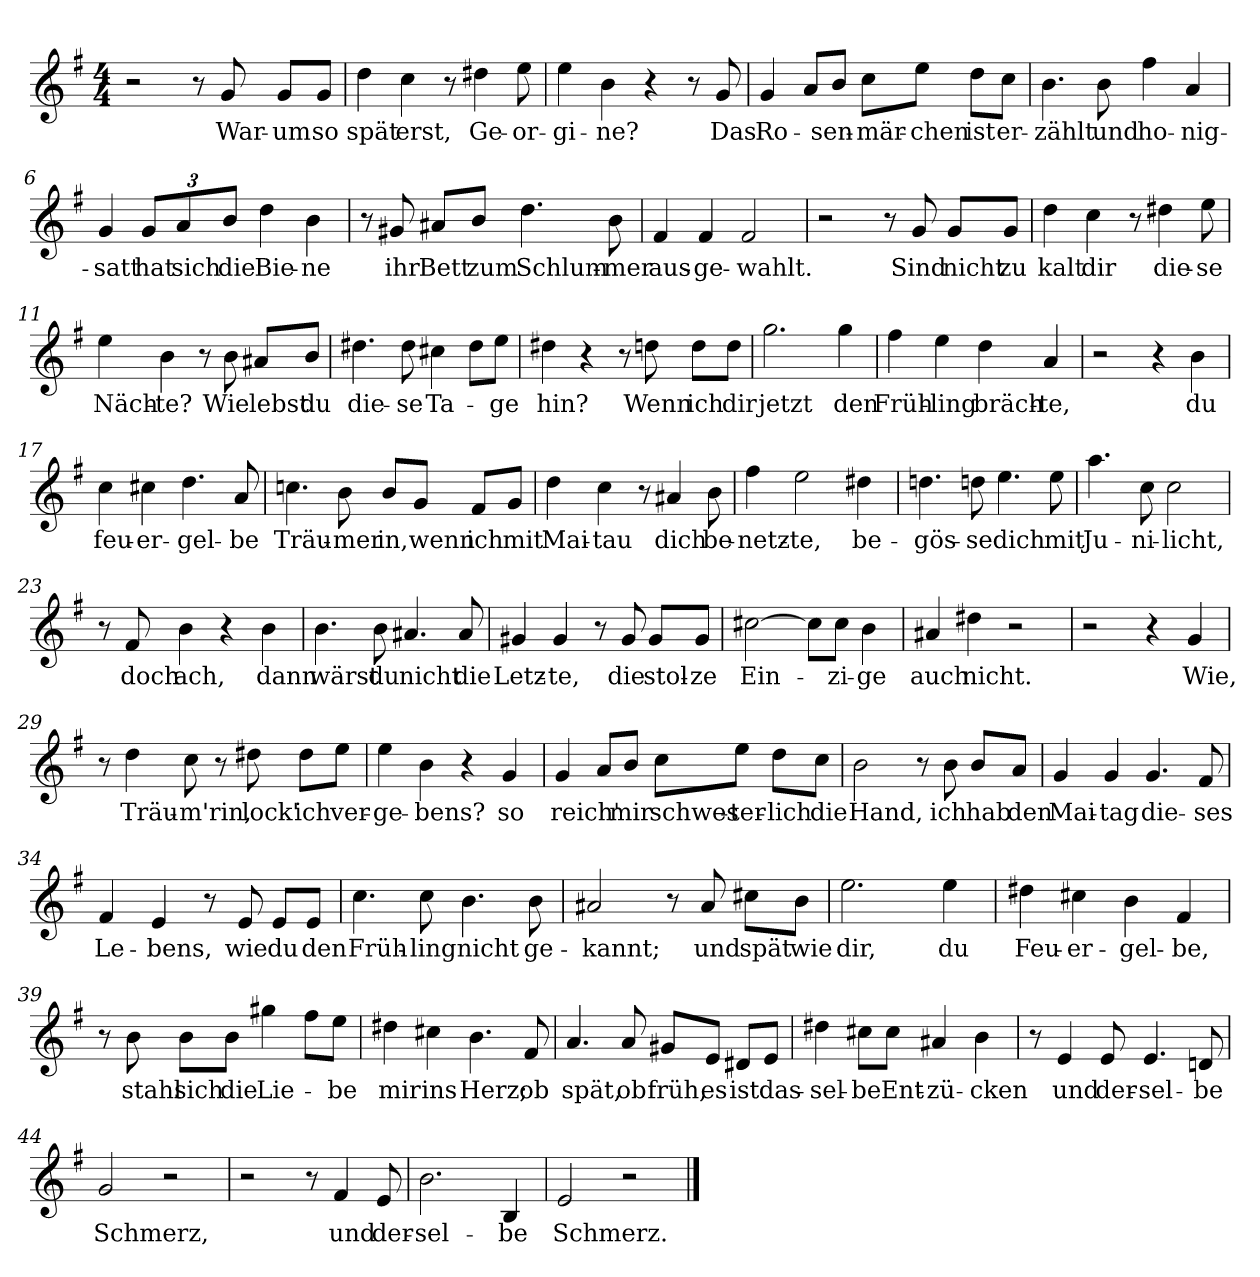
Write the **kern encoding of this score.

**kern	**text
*part1	*part1
*staff1	*staff1
*clefG2	*
*k[f#]	*
*M4/4	*
=1	=1
2r	.
8r	.
!	!LO:LY:b
8g/	War-
!	!LO:LY:b
8g/L	-um
!	!LO:LY:b
8g/J	so
=2	=2
!	!LO:LY:b
4dd\	spät
!	!LO:LY:b
4cc\	erst,
8r	.
!	!LO:LY:b
4dd#X\	Ge-
!	!LO:LY:b
8ee\	-or-
=3	=3
!	!LO:LY:b
4ee\	-gi-
!	!LO:LY:b
4b\	-ne?
4r	.
8r	.
!	!LO:LY:b
8g/	Das
=4	=4
!	!LO:LY:b
4g/	Ro-
8a/L	.
!	!LO:LY:b
8b/J	-sen-
!	!LO:LY:b
8cc\L	-mär-
!	!LO:LY:b
8ee\J	-chen
!	!LO:LY:b
8dd\L	ist
!	!LO:LY:b
8cc\J	er-
=5	=5
!	!LO:LY:b
4.b\	-zählt
!	!LO:LY:b
8b\	und
!	!LO:LY:b
4ff#\	ho-
!	!LO:LY:b
4a/	-nig-
=6	=6
!	!LO:LY:b
4g/	-satt
!	!LO:LY:b
12g/L	hat
!	!LO:LY:b
12a/	sich
!	!LO:LY:b
12b/J	die
!	!LO:LY:b
4dd\	Bie-
!	!LO:LY:b
4b\	-ne
!!LO:LB:g=z
=7	=7
8r	.
!	!LO:LY:b
8g#X/	ihr
!	!LO:LY:b
8a#X/L	Bett
!	!LO:LY:b
8b/J	zum
!	!LO:LY:b
4.dd\	Schlum-
!	!LO:LY:b
8b\	-mer
=8	=8
!	!LO:LY:b
4f#/	aus-
!	!LO:LY:b
4f#/	-ge-
!	!LO:LY:b
2f#/	-wahlt.
=9	=9
2r	.
8r	.
!	!LO:LY:b
8g/	Sind
!	!LO:LY:b
8g/L	nicht
!	!LO:LY:b
8g/J	zu
=10	=10
!	!LO:LY:b
4dd\	kalt
!	!LO:LY:b
4cc\	dir
8r	.
!	!LO:LY:b
4dd#X\	die-
!	!LO:LY:b
8ee\	-se
=11	=11
!	!LO:LY:b
4ee\	Näch-
!	!LO:LY:b
4b\	-te?
8r	.
!	!LO:LY:b
8b\	Wie
!	!LO:LY:b
8a#X/L	lebst
!	!LO:LY:b
8b/J	du
=12	=12
!	!LO:LY:b
4.dd#X\	die-
!	!LO:LY:b
8dd#\	-se
!	!LO:LY:b
4cc#X\	Ta-
8dd#\L	.
!	!LO:LY:b
8ee\J	-ge
!!LO:LB:g=z
=13	=13
!	!LO:LY:b
4dd#X\	hin?
4r	.
8r	.
!	!LO:LY:b
8ddn\	Wenn
!	!LO:LY:b
8dd\L	ich
!	!LO:LY:b
8dd\J	dir
=14	=14
!	!LO:LY:b
2.gg\	jetzt
!	!LO:LY:b
4gg\	den
=15	=15
!	!LO:LY:b
4ff#\	Früh-
!	!LO:LY:b
4ee\	-ling
!	!LO:LY:b
4dd\	bräch-
!	!LO:LY:b
4a/	-te,
=16	=16
2r	.
4r	.
!	!LO:LY:b
4b\	du
=17	=17
!	!LO:LY:b
4cc\	feu-
!	!LO:LY:b
4cc#X\	-er-
!	!LO:LY:b
4.dd\	-gel-
!	!LO:LY:b
8a/	-be
=18	=18
!	!LO:LY:b
4.ccn\	Träu-
!	!LO:LY:b
8b\	-mer
!	!LO:LY:b
8b/L	in,
!	!LO:LY:b
8g/J	wenn
!	!LO:LY:b
8f#/L	ich
!	!LO:LY:b
8g/J	mit
!!LO:LB:g=z
=19	=19
!	!LO:LY:b
4dd\	Mai-
!	!LO:LY:b
4cc\	-tau
8r	.
!	!LO:LY:b
4a#X/	dich
!	!LO:LY:b
8b\	be-
=20	=20
!	!LO:LY:b
4ff#\	-netz-
!	!LO:LY:b
2ee\	-te,
!	!LO:LY:b
4dd#X\	be-
=21	=21
!	!LO:LY:b
4.ddn\	-gös-
!	!LO:LY:b
8ddn\	-se
!	!LO:LY:b
4.ee\	dich
!	!LO:LY:b
8ee\	mit
=22	=22
!	!LO:LY:b
4.aa\	Ju-
!	!LO:LY:b
8cc\	-ni-
!	!LO:LY:b
2cc\	-licht,
=23	=23
8r	.
!	!LO:LY:b
8f#/	doch
!	!LO:LY:b
4b\	ach,
4r	.
!	!LO:LY:b
4b\	dann
=24	=24
!	!LO:LY:b
4.b\	wärst
!	!LO:LY:b
8b\	du
!	!LO:LY:b
4.a#X/	nicht
!	!LO:LY:b
8a#/	die
=25	=25
!	!LO:LY:b
4g#X/	Letz-
!	!LO:LY:b
4g#/	-te,
8r	.
!	!LO:LY:b
8g#/	die
!	!LO:LY:b
8g#/L	stol-
!	!LO:LY:b
8g#/J	-ze
!!LO:LB:g=z
=26	=26
!	!LO:LY:b
[2cc#X\	Ein-
8cc#\L]	.
!	!LO:LY:b
8cc#\J	-zi-
!	!LO:LY:b
4b\	-ge
=27	=27
!	!LO:LY:b
4a#X/	auch
!	!LO:LY:b
4dd#X\	nicht.
2r	.
=28	=28
2r	.
4r	.
!	!LO:LY:b
4g/	Wie,
=29	=29
8r	.
!	!LO:LY:b
4dd\	Träu-
!	!LO:LY:b
8cc\	-m'rin,
8r	.
!	!LO:LY:b
8dd#X\	lock'
!	!LO:LY:b
8dd#\L	ich
!	!LO:LY:b
8ee\J	ver-
=30	=30
!	!LO:LY:b
4ee\	-ge-
!	!LO:LY:b
4b\	-bens?
4r	.
!	!LO:LY:b
4g/	so
=31	=31
!	!LO:LY:b
4g/	reich'
8a/L	.
!	!LO:LY:b
8b/J	mir
!	!LO:LY:b
8cc\L	schwes-
!	!LO:LY:b
8ee\J	-ter-
!	!LO:LY:b
8dd\L	-lich
!	!LO:LY:b
8cc\J	die
!!LO:LB:g=z
=32	=32
!	!LO:LY:b
2b\	Hand,
8r	.
!	!LO:LY:b
8b\	ich
!	!LO:LY:b
8b/L	hab
!	!LO:LY:b
8a/J	den
=33	=33
!	!LO:LY:b
4g/	Mai-
!	!LO:LY:b
4g/	-tag
!	!LO:LY:b
4.g/	die-
!	!LO:LY:b
8f#/	-ses
=34	=34
!	!LO:LY:b
4f#/	Le-
!	!LO:LY:b
4e/	-bens,
8r	.
!	!LO:LY:b
8e/	wie
!	!LO:LY:b
8e/L	du
!	!LO:LY:b
8e/J	den
=35	=35
!	!LO:LY:b
4.cc\	Früh-
!	!LO:LY:b
8cc\	-ling
!	!LO:LY:b
4.b\	nicht
!	!LO:LY:b
8b\	ge-
=36	=36
!	!LO:LY:b
2a#X/	-kannt;
8r	.
!	!LO:LY:b
8a#/	und
!	!LO:LY:b
8cc#X\L	spät
!	!LO:LY:b
8b\J	wie
=37	=37
!	!LO:LY:b
2.ee\	dir,
!	!LO:LY:b
4ee\	du
!!LO:LB:g=z
=38	=38
!	!LO:LY:b
4dd#X\	Feu-
!	!LO:LY:b
4cc#X\	-er-
!	!LO:LY:b
4b\	-gel-
!	!LO:LY:b
4f#/	-be,
=39	=39
8r	.
!	!LO:LY:b
8b\	stahl
!	!LO:LY:b
8b\L	sich
!	!LO:LY:b
8b\J	die
!	!LO:LY:b
4gg#X\	Lie-
8ff#\L	.
!	!LO:LY:b
8ee\J	-be
=40	=40
!	!LO:LY:b
4dd#X\	mir
!	!LO:LY:b
4cc#X\	ins
!	!LO:LY:b
4.b\	Herz;
!	!LO:LY:b
8f#/	ob
=41	=41
!	!LO:LY:b
4.a/	spät,
!	!LO:LY:b
8a/	ob
!	!LO:LY:b
8g#X/L	früh,
!	!LO:LY:b
8e/J	es
!	!LO:LY:b
8d#X/L	ist
!	!LO:LY:b
8e/J	das-
=42	=42
!	!LO:LY:b
4dd#X\	-sel-
!	!LO:LY:b
8cc#X\L	-be
!	!LO:LY:b
8cc#\J	Ent-
!	!LO:LY:b
4a#X/	-zü-
!	!LO:LY:b
4b\	-cken
!!LO:LB:g=z
=43	=43
8r	.
!	!LO:LY:b
4e/	und
!	!LO:LY:b
8e/	der-
!	!LO:LY:b
4.e/	-sel-
!	!LO:LY:b
8dn/	-be
=44	=44
!	!LO:LY:b
2g/	Schmerz,
2r	.
=45	=45
2r	.
8r	.
!	!LO:LY:b
4f#/	und
!	!LO:LY:b
8e/	der-
=46	=46
!	!LO:LY:b
2.b\	-sel-
!	!LO:LY:b
4B/	-be
=47	=47
!	!LO:LY:b
2e/	Schmerz.
2r	.
==	==
*-	*-
